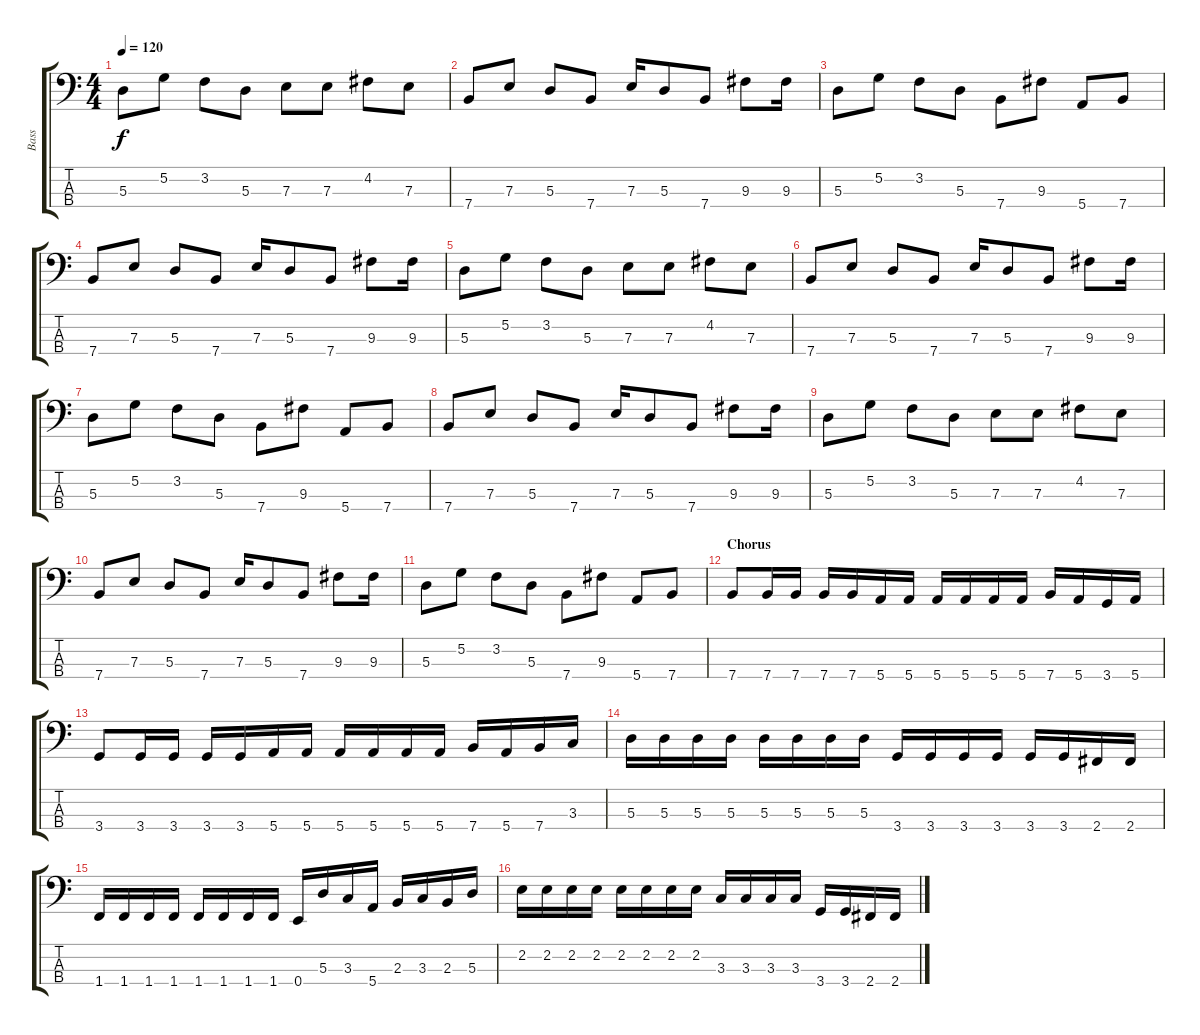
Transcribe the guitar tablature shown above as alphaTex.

\track ("Bass" "Bass") {instrument electricbassfinger}
\staff {score tabs}
\tuning (G2 D2 A1 E1) {hide}
\ts (4 4)
\tempo 120
\clef f4
\ks c
5.3.8{dy f} 5.2.8 3.2.8 5.3.8 7.3.8 7.3.8 4.2.8 7.3.8 |
7.4.8 7.3.8 5.3.8 7.4.8 7.3.16 5.3.8 7.4.8 9.3.8 9.3.16 |
5.3.8 5.2.8 3.2.8 5.3.8 7.4.8 9.3.8 5.4.8 7.4.8 |
7.4.8 7.3.8 5.3.8 7.4.8 7.3.16 5.3.8 7.4.8 9.3.8 9.3.16 |
5.3.8 5.2.8 3.2.8 5.3.8 7.3.8 7.3.8 4.2.8 7.3.8 |
7.4.8 7.3.8 5.3.8 7.4.8 7.3.16 5.3.8 7.4.8 9.3.8 9.3.16 |
5.3.8 5.2.8 3.2.8 5.3.8 7.4.8 9.3.8 5.4.8 7.4.8 |
7.4.8 7.3.8 5.3.8 7.4.8 7.3.16 5.3.8 7.4.8 9.3.8 9.3.16 |
5.3.8 5.2.8 3.2.8 5.3.8 7.3.8 7.3.8 4.2.8 7.3.8 |
7.4.8 7.3.8 5.3.8 7.4.8 7.3.16 5.3.8 7.4.8 9.3.8 9.3.16 |
5.3.8 5.2.8 3.2.8 5.3.8 7.4.8 9.3.8 5.4.8 7.4.8 |
\section ("" "Chorus")
7.4.8 7.4.16 7.4.16 7.4.16 7.4.16 5.4.16 5.4.16 5.4.16 5.4.16 5.4.16 5.4.16 7.4.16 5.4.16 3.4.16 5.4.16 |
3.4.8 3.4.16 3.4.16 3.4.16 3.4.16 5.4.16 5.4.16 5.4.16 5.4.16 5.4.16 5.4.16 7.4.16 5.4.16 7.4.16 3.3.16 |
5.3.16 5.3.16 5.3.16 5.3.16 5.3.16 5.3.16 5.3.16 5.3.16 3.4.16 3.4.16 3.4.16 3.4.16 3.4.16 3.4.16 2.4.16 2.4.16 |
1.4.16 1.4.16 1.4.16 1.4.16 1.4.16 1.4.16 1.4.16 1.4.16 0.4.16 5.3.16 3.3.16 5.4.16 2.3.16 3.3.16 2.3.16 5.3.16 |
2.2.16 2.2.16 2.2.16 2.2.16 2.2.16 2.2.16 2.2.16 2.2.16 3.3.16 3.3.16 3.3.16 3.3.16 3.4.16 3.4.16 2.4.16 2.4.16
